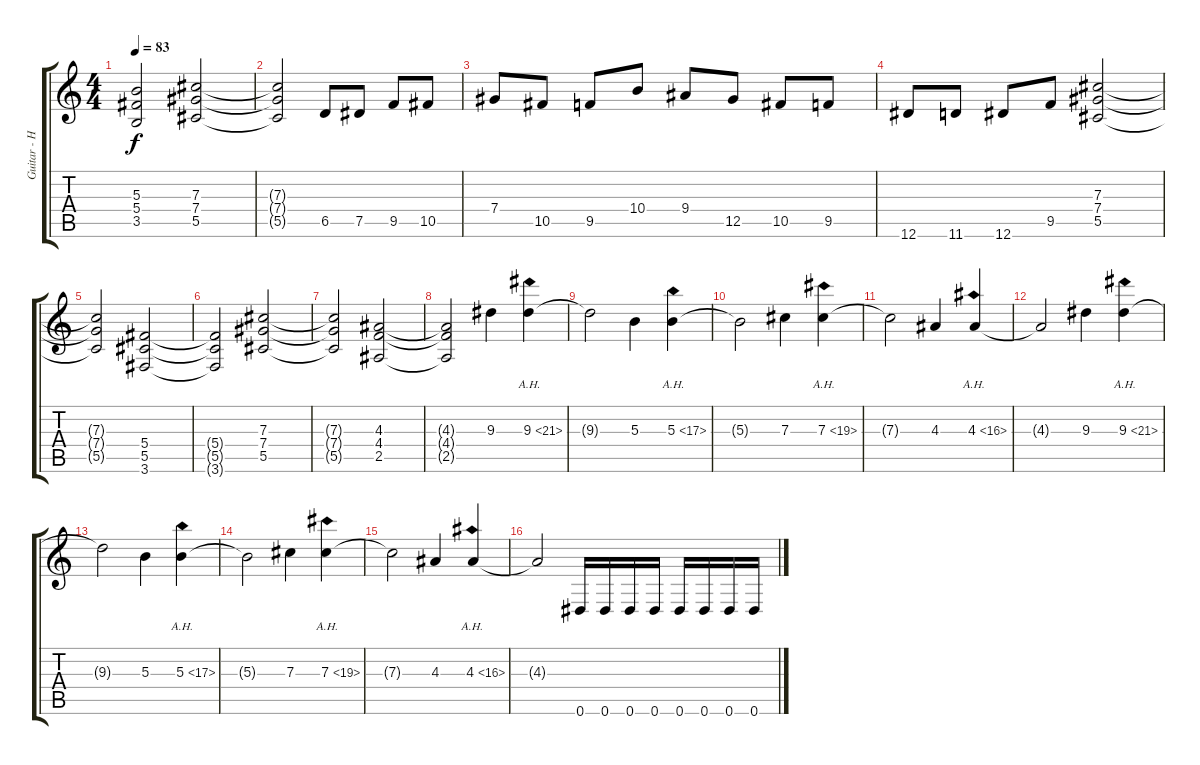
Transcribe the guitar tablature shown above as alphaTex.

\track ("Guitar - Henjo Richter" "Guitar - H") {instrument overdrivenguitar}
\staff {score tabs}
\tuning (Eb4 Bb3 Gb3 Db3 Ab2 Eb2) {hide}
\ts (4 4)
\tempo 83
\clef g2
\ks c
(5.3{t} 5.4{t} 3.5{t}).2{dy f} (7.3 7.4 5.5).2 |
(7.3{t} 7.4{t} 5.5{t}).2 6.5.8 7.5.8 9.5.8 10.5.8 |
7.4.8 10.5.8 9.5.8 10.4.8 9.4.8 12.5.8 10.5.8 9.5.8 |
12.6.8 11.6.8 12.6.8 9.5.8 (7.3 7.4 5.5).2 |
(7.3{t} 7.4{t} 5.5{t}).2 (5.4 5.5 3.6).2 |
(5.4{t} 5.5{t} 3.6{t}).2 (7.3 7.4 5.5).2 |
(7.3{t} 7.4{t} 5.5{t}).2 (4.3 4.4 2.5).2 |
(4.3{t} 4.4{t} 2.5{t}).2 9.3.4 9.3{ah 12}.4 |
9.3{t}.2 5.3.4 5.3{ah 12}.4 |
5.3{t}.2 7.3.4 7.3{ah 12}.4 |
7.3{t}.2 4.3.4 4.3{ah 12}.4 |
4.3{t}.2 9.3.4 9.3{ah 12}.4 |
9.3{t}.2 5.3.4 5.3{ah 12}.4 |
5.3{t}.2 7.3.4 7.3{ah 12}.4 |
7.3{t}.2 4.3.4 4.3{ah 12}.4 |
4.3{t}.2 0.6.16 0.6.16 0.6.16 0.6.16 0.6.16 0.6.16 0.6.16 0.6.16
